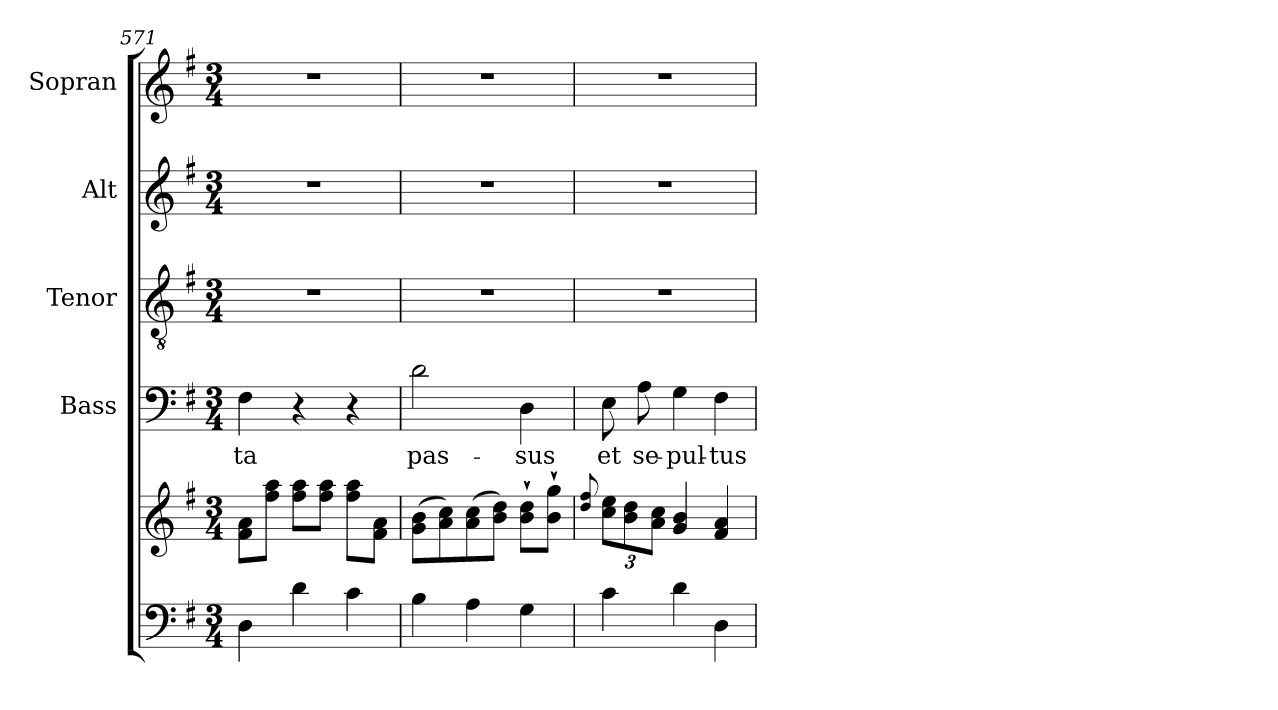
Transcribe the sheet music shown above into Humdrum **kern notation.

**kern	**kern	**kern	**text	**kern	**kern	**kern
*part5	*part5	*part4	*part4	*part3	*part2	*part1
*staff6	*staff5	*staff4	*staff4	*staff3	*staff2	*staff1
*	*	*I"Bass	*	*I"Tenor	*I"Alt	*I"Sopran
*	*	*I'B.	*	*I'T.	*I'A.	*I'S.
*clefF4	*clefG2	*clefF4	*	*clefGv2	*clefG2	*clefG2
*k[f#]	*k[f#]	*k[f#]	*	*k[f#]	*k[f#]	*k[f#]
*G:	*G:	*G:	*	*G:	*G:	*G:
*M3/4	*M3/4	*M3/4	*	*M3/4	*M3/4	*M3/4
=571	=571	=571	=571	=571	=571	=571
!	!	!	!LO:LY:b	!	!	!
4D\	8f#\ 8a\L	4F#\	-ta	2.r	2.r	2.r
.	8ff#\ 8aa\J	.	.	.	.	.
4d\	8ff#\ 8aa\L	4r	.	.	.	.
.	8ff#\ 8aa\J	.	.	.	.	.
4c\	8ff#\ 8aa\L	4r	.	.	.	.
.	8f#\ 8a\J	.	.	.	.	.
=572	=572	=572	=572	=572	=572	=572
!	!	!	!LO:LY:b	!	!	!
4B\	(>8g\ 8b\L	2d\	pas-	2.r	2.r	2.r
.	8a\ 8cc\)	.	.	.	.	.
4A\	(>8a\ 8cc\	.	.	.	.	.
.	8b\ 8dd\J)	.	.	.	.	.
!	!	!	!LO:LY:b	!	!	!
4G\	8b\`> 8dd\`>L	4D\	-sus	.	.	.
.	8b\`> 8gg\`>J	.	.	.	.	.
=573	=573	=573	=573	=573	=573	=573
.	8qqdd/ 8qqff#/	.	.	.	.	.
!	!	!	!LO:LY:b	!	!	!
4c\	12cc\ 12ee\L	8E\	et	2.r	2.r	2.r
.	12b\ 12dd\	.	.	.	.	.
!	!	!	!LO:LY:b	!	!	!
.	.	8A\	se-	.	.	.
.	12a\ 12cc\J	.	.	.	.	.
!	!	!	!LO:LY:b	!	!	!
4d\	4g/ 4b/	4G\	-pul-	.	.	.
!	!	!	!LO:LY:b	!	!	!
4D\	4f#/ 4a/	4F#\	-tus	.	.	.
=	=	=	=	=	=	=
*-	*-	*-	*-	*-	*-	*-
